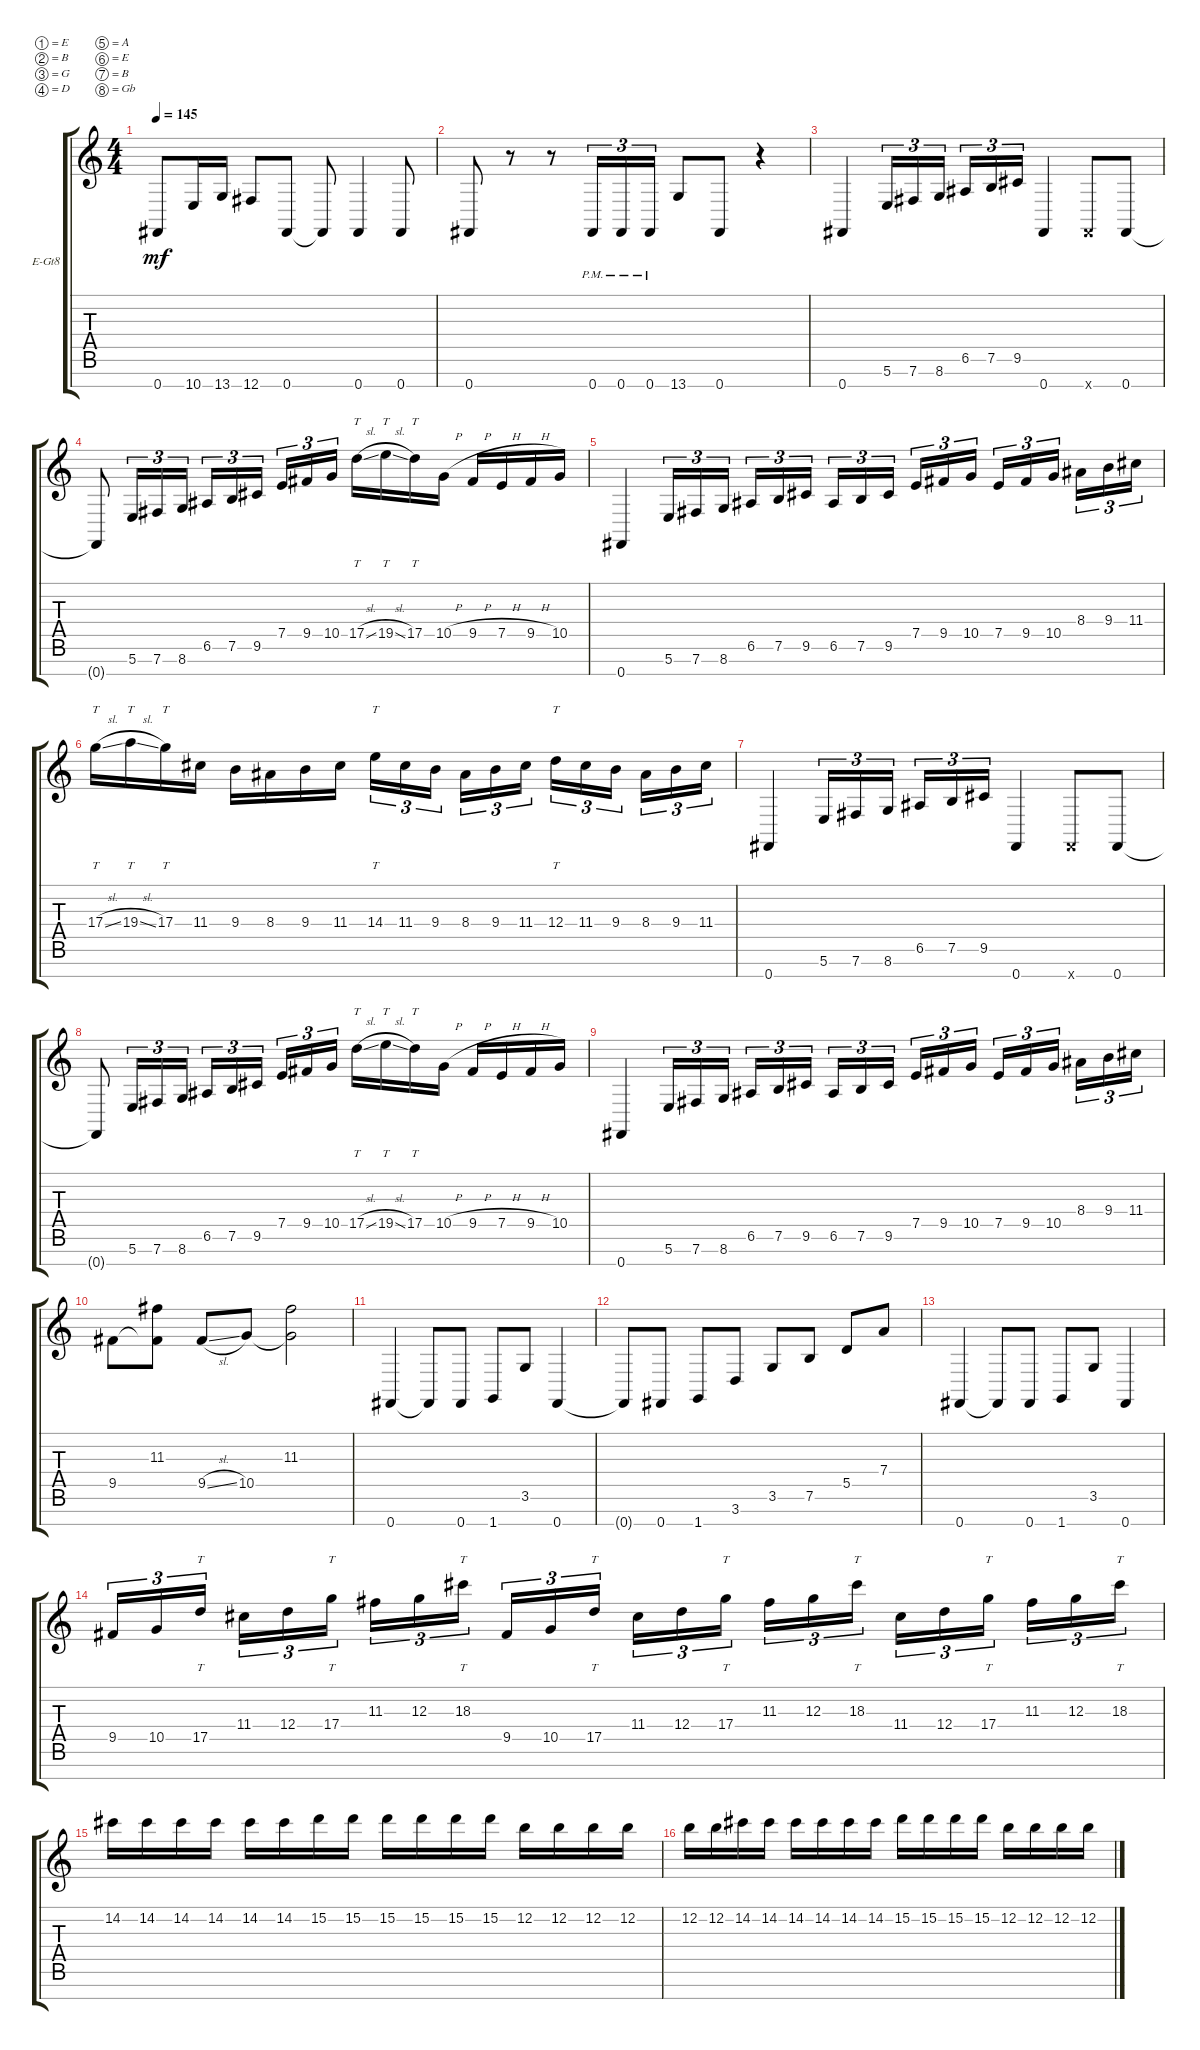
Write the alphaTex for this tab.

\bracketExtendMode groupsimilarinstruments
\firstSystemTrackNameOrientation horizontal
\otherSystemsTrackNameOrientation horizontal
\track ("Electric Guitar" "E-Gt8") {instrument distortionguitar}
\staff {score tabs}
\tuning (E4 B3 G3 D3 A2 E2 B1 Gb1)
\ts (4 4)
\tempo 145
\clef g2
\scale
0.333333
\ks c
0.8.8{dy mf} 10.8.16 13.8.16 12.8.8 0.8.8 0.8{t}.8 0.8.4 0.8.8 |
\scale
0.333333 0.8.8 r.8 r.8 0.8{pm}.16{tu (3 2)} 0.8{pm}.16{tu (3 2)} 0.8{pm}.16{tu (3 2)} 13.8.8 0.8.8 r.4 |
\scale
0.333333 0.8.4 5.7.16{tu (3 2)} 7.7.16{tu (3 2)} 8.7.16{tu (3 2)} 6.6.16{tu (3 2)} 7.6.16{tu (3 2)} 9.6.16{tu (3 2)} 0.8.4 0.8{x}.8 0.8.8 |
\scale
0.333333 0.8{t}.8 5.7.16{tu (3 2)} 7.7.16{tu (3 2)} 8.7.16{tu (3 2)} 6.6.16{tu (3 2)} 7.6.16{tu (3 2)} 9.6.16{tu (3 2)} 7.5.16{tu (3 2)} 9.5.16{tu (3 2)} 10.5.16{tu (3 2)} 17.5{sl}.16{tt} 19.5{sl}.16{tt} 17.5.16{tt} 10.5{h}.16 9.5{h}.16 7.5{h}.16 9.5{h}.16 10.5.16 |
\scale
0.333333 0.8.4 5.7.16{tu (3 2)} 7.7.16{tu (3 2)} 8.7.16{tu (3 2)} 6.6.16{tu (3 2)} 7.6.16{tu (3 2)} 9.6.16{tu (3 2)} 6.6.16{tu (3 2)} 7.6.16{tu (3 2)} 9.6.16{tu (3 2)} 7.5.16{tu (3 2)} 9.5.16{tu (3 2)} 10.5.16{tu (3 2)} 7.5.16{tu (3 2)} 9.5.16{tu (3 2)} 10.5.16{tu (3 2)} 8.4.16{tu (3 2)} 9.4.16{tu (3 2)} 11.4.16{tu (3 2)} |
\scale
0.333333 17.4{sl}.16{tt} 19.4{sl}.16{tt} 17.4.16{tt} 11.4.16 9.4.16 8.4.16 9.4.16 11.4.16 14.4.16{tt tu (3 2)} 11.4.16{tu (3 2)} 9.4.16{tu (3 2)} 8.4.16{tu (3 2)} 9.4.16{tu (3 2)} 11.4.16{tu (3 2)} 12.4.16{tt tu (3 2)} 11.4.16{tu (3 2)} 9.4.16{tu (3 2)} 8.4.16{tu (3 2)} 9.4.16{tu (3 2)} 11.4.16{tu (3 2)} |
\scale
0.333333 0.8.4 5.7.16{tu (3 2)} 7.7.16{tu (3 2)} 8.7.16{tu (3 2)} 6.6.16{tu (3 2)} 7.6.16{tu (3 2)} 9.6.16{tu (3 2)} 0.8.4 0.8{x}.8 0.8.8 |
\scale
0.333333 0.8{t}.8 5.7.16{tu (3 2)} 7.7.16{tu (3 2)} 8.7.16{tu (3 2)} 6.6.16{tu (3 2)} 7.6.16{tu (3 2)} 9.6.16{tu (3 2)} 7.5.16{tu (3 2)} 9.5.16{tu (3 2)} 10.5.16{tu (3 2)} 17.5{sl}.16{tt} 19.5{sl}.16{tt} 17.5.16{tt} 10.5{h}.16 9.5{h}.16 7.5{h}.16 9.5{h}.16 10.5.16 |
\scale
0.333333 0.8.4 5.7.16{tu (3 2)} 7.7.16{tu (3 2)} 8.7.16{tu (3 2)} 6.6.16{tu (3 2)} 7.6.16{tu (3 2)} 9.6.16{tu (3 2)} 6.6.16{tu (3 2)} 7.6.16{tu (3 2)} 9.6.16{tu (3 2)} 7.5.16{tu (3 2)} 9.5.16{tu (3 2)} 10.5.16{tu (3 2)} 7.5.16{tu (3 2)} 9.5.16{tu (3 2)} 10.5.16{tu (3 2)} 8.4.16{tu (3 2)} 9.4.16{tu (3 2)} 11.4.16{tu (3 2)} |
\scale
0.333333 9.5.8 (11.3 9.5{t}).8 9.5{sl}.8 10.5.8 (11.3 10.5{t}).2 |
\scale
0.333333 0.8.4 0.8{t}.8 0.8.8 1.8.8 3.6.8 0.8.4 |
\scale
0.333333 0.8{t}.8 0.8.8 1.8.8 3.7.8 3.6.8 7.6.8 5.5.8 7.4.8 |
\scale
0.333333 0.8.4 0.8{t}.8 0.8.8 1.8.8 3.6.8 0.8.4 |
\scale
0.333333 9.5.16{tu (3 2)} 10.5.16{tu (3 2)} 17.5.16{tt tu (3 2)} 11.4.16{tu (3 2)} 12.4.16{tu (3 2)} 17.4.16{tt tu (3 2)} 11.3.16{tu (3 2)} 12.3.16{tu (3 2)} 18.3.16{tt tu (3 2)} 9.5.16{tu (3 2)} 10.5.16{tu (3 2)} 17.5.16{tt tu (3 2)} 11.4.16{tu (3 2)} 12.4.16{tu (3 2)} 17.4.16{tt tu (3 2)} 11.3.16{tu (3 2)} 12.3.16{tu (3 2)} 18.3.16{tt tu (3 2)} 11.4.16{tu (3 2)} 12.4.16{tu (3 2)} 17.4.16{tt tu (3 2)} 11.3.16{tu (3 2)} 12.3.16{tu (3 2)} 18.3.16{tt tu (3 2)} |
\scale
0.333333 14.2.16 14.2.16 14.2.16 14.2.16 14.2.16 14.2.16 15.2.16 15.2.16 15.2.16 15.2.16 15.2.16 15.2.16 12.2.16 12.2.16 12.2.16 12.2.16 |
\scale
0.333333 12.2.16 12.2.16 14.2.16 14.2.16 14.2.16 14.2.16 14.2.16 14.2.16 15.2.16 15.2.16 15.2.16 15.2.16 12.2.16 12.2.16 12.2.16 12.2.16
